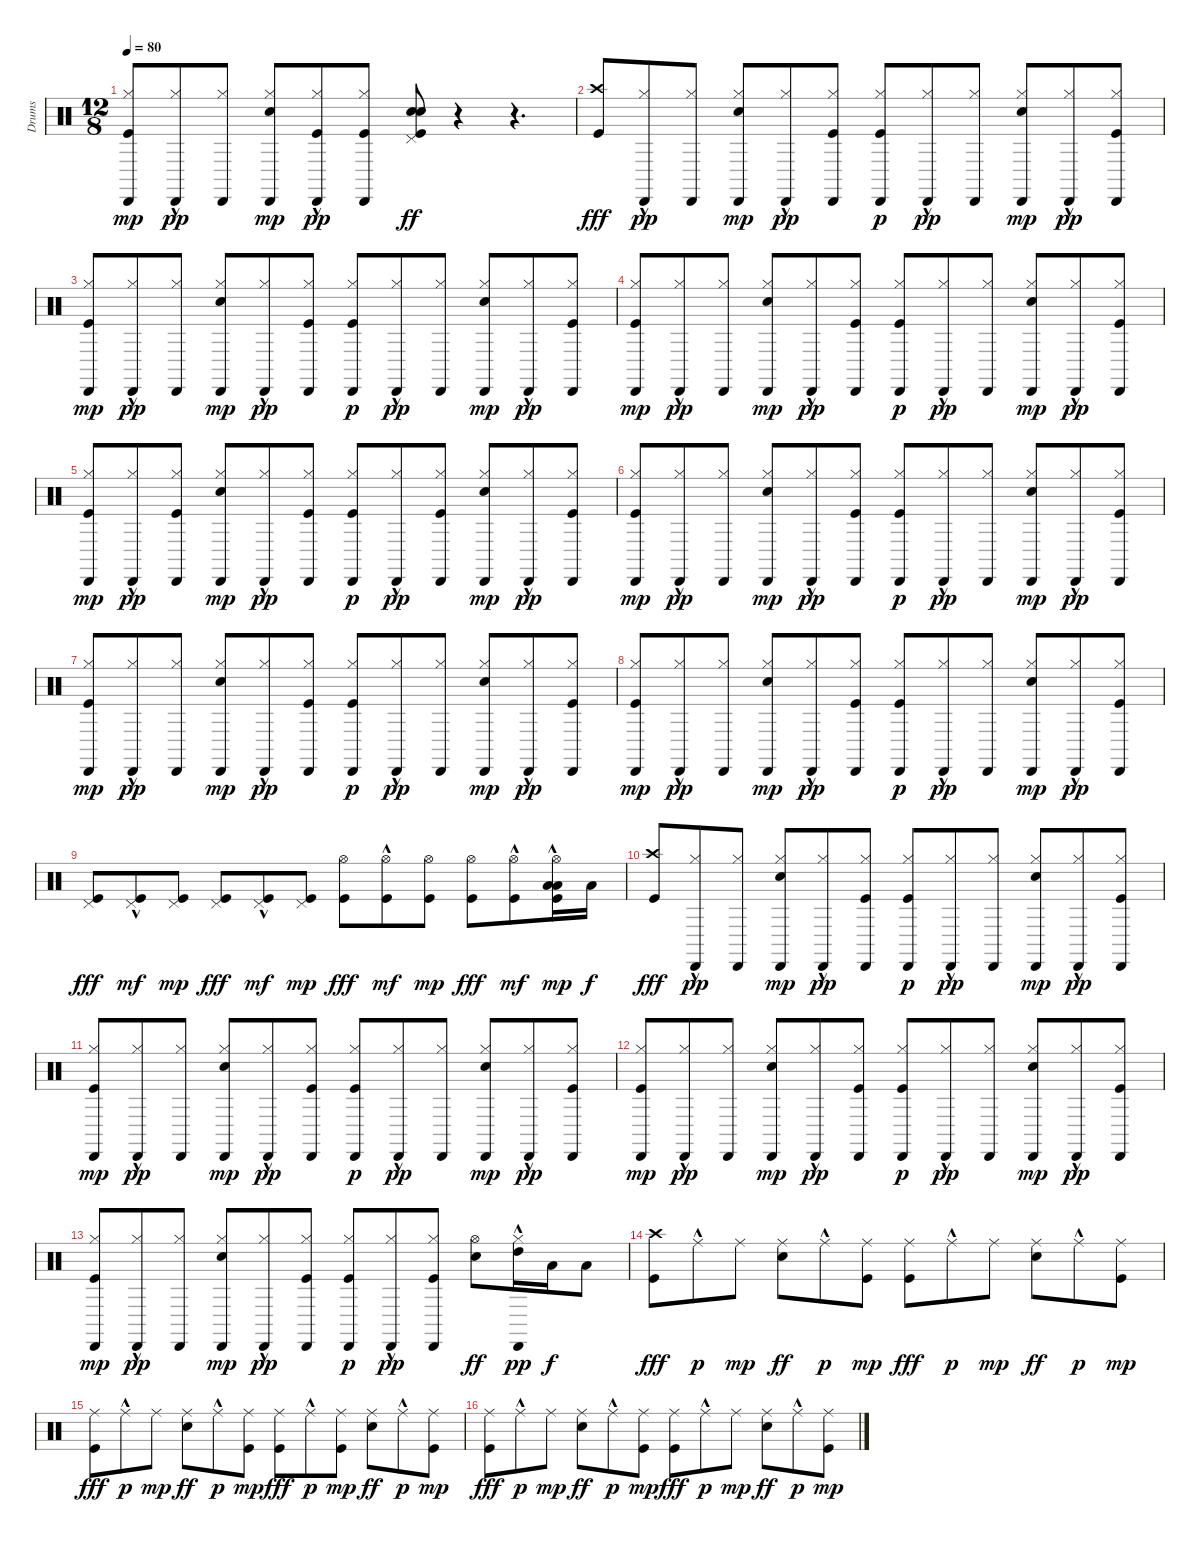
\track ("Drums" "Drums") {instrument percussion}
\staff {score}
\articulation defaults
\ts (12 8)
\tempo 80
\clef neutral
\ks c
("Kick (hit)" "Hi-Hat (closed)" "Cabasa (hit)").8{dy mp} ("Hi-Hat (closed)"{hac} "Cabasa (hit)"{hac}).8{dy pp} ("Hi-Hat (closed)" "Cabasa (hit)").8 ("Snare (hit) 2" "Hi-Hat (closed)" "Cabasa (hit)").8{dy mp} ("Kick (hit)"{hac} "Hi-Hat (closed)"{hac} "Cabasa (hit)"{hac}).8{dy pp} ("Kick (hit)" "Hi-Hat (closed)" "Cabasa (hit)").8 ("Pedal Hi-Hat (hit)" "Snare (hit) 2" "Kick (hit)" "Snare (hit) 2").8{dy ff} r.4 r.4{d} |
("Crash high (hit)" "Kick (hit)").8{dy fff} ("Hi-Hat (closed)"{hac} "Cabasa (hit)"{hac}).8{dy pp} ("Hi-Hat (closed)" "Cabasa (hit)").8 ("Snare (hit) 2" "Hi-Hat (closed)" "Cabasa (hit)").8{dy mp} ("Hi-Hat (closed)"{hac} "Cabasa (hit)"{hac}).8{dy pp} ("Kick (hit)" "Hi-Hat (closed)" "Cabasa (hit)").8 ("Kick (hit)" "Hi-Hat (closed)" "Cabasa (hit)").8{dy p} ("Hi-Hat (closed)"{hac} "Cabasa (hit)"{hac}).8{dy pp} ("Hi-Hat (closed)" "Cabasa (hit)").8 ("Snare (hit) 2" "Hi-Hat (closed)" "Cabasa (hit)").8{dy mp} ("Hi-Hat (closed)"{hac} "Cabasa (hit)"{hac}).8{dy pp} ("Kick (hit)" "Hi-Hat (closed)" "Cabasa (hit)").8 |
("Kick (hit)" "Hi-Hat (closed)" "Cabasa (hit)").8{dy mp} ("Hi-Hat (closed)"{hac} "Cabasa (hit)"{hac}).8{dy pp} ("Hi-Hat (closed)" "Cabasa (hit)").8 ("Snare (hit) 2" "Hi-Hat (closed)" "Cabasa (hit)").8{dy mp} ("Hi-Hat (closed)"{hac} "Cabasa (hit)"{hac}).8{dy pp} ("Kick (hit)" "Hi-Hat (closed)" "Cabasa (hit)").8 ("Kick (hit)" "Hi-Hat (closed)" "Cabasa (hit)").8{dy p} ("Hi-Hat (closed)"{hac} "Cabasa (hit)"{hac}).8{dy pp} ("Hi-Hat (closed)" "Cabasa (hit)").8 ("Snare (hit) 2" "Hi-Hat (closed)" "Cabasa (hit)").8{dy mp} ("Hi-Hat (closed)"{hac} "Cabasa (hit)"{hac}).8{dy pp} ("Kick (hit)" "Hi-Hat (closed)" "Cabasa (hit)").8 |
("Kick (hit)" "Hi-Hat (closed)" "Cabasa (hit)").8{dy mp} ("Hi-Hat (closed)"{hac} "Cabasa (hit)"{hac}).8{dy pp} ("Hi-Hat (closed)" "Cabasa (hit)").8 ("Snare (hit) 2" "Hi-Hat (closed)" "Cabasa (hit)").8{dy mp} ("Hi-Hat (closed)"{hac} "Cabasa (hit)"{hac}).8{dy pp} ("Kick (hit)" "Hi-Hat (closed)" "Cabasa (hit)").8 ("Kick (hit)" "Hi-Hat (closed)" "Cabasa (hit)").8{dy p} ("Hi-Hat (closed)"{hac} "Cabasa (hit)"{hac}).8{dy pp} ("Hi-Hat (closed)" "Cabasa (hit)").8 ("Snare (hit) 2" "Hi-Hat (closed)" "Cabasa (hit)").8{dy mp} ("Hi-Hat (closed)"{hac} "Cabasa (hit)"{hac}).8{dy pp} ("Kick (hit)" "Hi-Hat (closed)" "Cabasa (hit)").8 |
("Kick (hit)" "Hi-Hat (closed)" "Cabasa (hit)").8{dy mp} ("Hi-Hat (closed)"{hac} "Cabasa (hit)"{hac}).8{dy pp} ("Kick (hit)" "Hi-Hat (closed)" "Cabasa (hit)").8 ("Snare (hit) 2" "Hi-Hat (closed)" "Cabasa (hit)").8{dy mp} ("Hi-Hat (closed)"{hac} "Cabasa (hit)"{hac}).8{dy pp} ("Kick (hit)" "Hi-Hat (closed)" "Cabasa (hit)").8 ("Kick (hit)" "Hi-Hat (closed)" "Cabasa (hit)").8{dy p} ("Hi-Hat (closed)"{hac} "Cabasa (hit)"{hac}).8{dy pp} ("Kick (hit)" "Hi-Hat (closed)" "Cabasa (hit)").8 ("Snare (hit) 2" "Hi-Hat (closed)" "Cabasa (hit)").8{dy mp} ("Hi-Hat (closed)"{hac} "Cabasa (hit)"{hac}).8{dy pp} ("Kick (hit)" "Hi-Hat (closed)" "Cabasa (hit)").8 |
("Kick (hit)" "Hi-Hat (closed)" "Cabasa (hit)").8{dy mp} ("Hi-Hat (closed)"{hac} "Cabasa (hit)"{hac}).8{dy pp} ("Hi-Hat (closed)" "Cabasa (hit)").8 ("Snare (hit) 2" "Hi-Hat (closed)" "Cabasa (hit)").8{dy mp} ("Hi-Hat (closed)"{hac} "Cabasa (hit)"{hac}).8{dy pp} ("Kick (hit)" "Hi-Hat (closed)" "Cabasa (hit)").8 ("Kick (hit)" "Hi-Hat (closed)" "Cabasa (hit)").8{dy p} ("Hi-Hat (closed)"{hac} "Cabasa (hit)"{hac}).8{dy pp} ("Hi-Hat (closed)" "Cabasa (hit)").8 ("Snare (hit) 2" "Hi-Hat (closed)" "Cabasa (hit)").8{dy mp} ("Hi-Hat (closed)"{hac} "Cabasa (hit)"{hac}).8{dy pp} ("Kick (hit)" "Hi-Hat (closed)" "Cabasa (hit)").8 |
("Kick (hit)" "Hi-Hat (closed)" "Cabasa (hit)").8{dy mp} ("Hi-Hat (closed)"{hac} "Cabasa (hit)"{hac}).8{dy pp} ("Hi-Hat (closed)" "Cabasa (hit)").8 ("Snare (hit) 2" "Hi-Hat (closed)" "Cabasa (hit)").8{dy mp} ("Hi-Hat (closed)"{hac} "Cabasa (hit)"{hac}).8{dy pp} ("Kick (hit)" "Hi-Hat (closed)" "Cabasa (hit)").8 ("Kick (hit)" "Hi-Hat (closed)" "Cabasa (hit)").8{dy p} ("Hi-Hat (closed)"{hac} "Cabasa (hit)"{hac}).8{dy pp} ("Hi-Hat (closed)" "Cabasa (hit)").8 ("Snare (hit) 2" "Hi-Hat (closed)" "Cabasa (hit)").8{dy mp} ("Hi-Hat (closed)"{hac} "Cabasa (hit)"{hac}).8{dy pp} ("Kick (hit)" "Hi-Hat (closed)" "Cabasa (hit)").8 |
("Kick (hit)" "Hi-Hat (closed)" "Cabasa (hit)").8{dy mp} ("Hi-Hat (closed)"{hac} "Cabasa (hit)"{hac}).8{dy pp} ("Hi-Hat (closed)" "Cabasa (hit)").8 ("Snare (hit) 2" "Hi-Hat (closed)" "Cabasa (hit)").8{dy mp} ("Hi-Hat (closed)"{hac} "Cabasa (hit)"{hac}).8{dy pp} ("Kick (hit)" "Hi-Hat (closed)" "Cabasa (hit)").8 ("Kick (hit)" "Hi-Hat (closed)" "Cabasa (hit)").8{dy p} ("Hi-Hat (closed)"{hac} "Cabasa (hit)"{hac}).8{dy pp} ("Hi-Hat (closed)" "Cabasa (hit)").8 ("Snare (hit) 2" "Hi-Hat (closed)" "Cabasa (hit)").8{dy mp} ("Hi-Hat (closed)"{hac} "Cabasa (hit)"{hac}).8{dy pp} ("Kick (hit)" "Hi-Hat (closed)" "Cabasa (hit)").8 |
("Pedal Hi-Hat (hit)" "Kick (hit)").8{dy fff} ("Pedal Hi-Hat (hit)"{hac} "Kick (hit)"{hac}).8{dy mf} ("Pedal Hi-Hat (hit)" "Kick (hit)").8{dy mp} ("Pedal Hi-Hat (hit)" "Kick (hit)").8{dy fff} ("Pedal Hi-Hat (hit)"{hac} "Kick (hit)"{hac}).8{dy mf} ("Pedal Hi-Hat (hit)" "Kick (hit)").8{dy mp} ("Hi-Hat (open)" "Kick (hit)").8{dy fff} ("Hi-Hat (open)"{hac} "Kick (hit)"{hac}).8{dy mf} ("Hi-Hat (open)" "Kick (hit)").8{dy mp} ("Hi-Hat (open)" "Kick (hit)").8{dy fff} ("Hi-Hat (open)"{hac} "Kick (hit)"{hac}).8{dy mf} ("Hi-Hat (open)"{hac} "Low Floor Tom (hit)" "Low Tom (hit)"{hac} "Kick (hit)"{hac}).16{dy mp} "Low Floor Tom (hit)".16{dy f} |
("Crash high (hit)" "Kick (hit)").8{dy fff} ("Hi-Hat (closed)"{hac} "Cabasa (hit)"{hac}).8{dy pp} ("Hi-Hat (closed)" "Cabasa (hit)").8 ("Snare (hit) 2" "Hi-Hat (closed)" "Cabasa (hit)").8{dy mp} ("Hi-Hat (closed)"{hac} "Cabasa (hit)"{hac}).8{dy pp} ("Kick (hit)" "Hi-Hat (closed)" "Cabasa (hit)").8 ("Kick (hit)" "Hi-Hat (closed)" "Cabasa (hit)").8{dy p} ("Hi-Hat (closed)"{hac} "Cabasa (hit)"{hac}).8{dy pp} ("Hi-Hat (closed)" "Cabasa (hit)").8 ("Snare (hit) 2" "Hi-Hat (closed)" "Cabasa (hit)").8{dy mp} ("Hi-Hat (closed)"{hac} "Cabasa (hit)"{hac}).8{dy pp} ("Kick (hit)" "Hi-Hat (closed)" "Cabasa (hit)").8 |
("Kick (hit)" "Hi-Hat (closed)" "Cabasa (hit)").8{dy mp} ("Hi-Hat (closed)"{hac} "Cabasa (hit)"{hac}).8{dy pp} ("Hi-Hat (closed)" "Cabasa (hit)").8 ("Snare (hit) 2" "Hi-Hat (closed)" "Cabasa (hit)").8{dy mp} ("Hi-Hat (closed)"{hac} "Cabasa (hit)"{hac}).8{dy pp} ("Kick (hit)" "Hi-Hat (closed)" "Cabasa (hit)").8 ("Kick (hit)" "Hi-Hat (closed)" "Cabasa (hit)").8{dy p} ("Hi-Hat (closed)"{hac} "Cabasa (hit)"{hac}).8{dy pp} ("Hi-Hat (closed)" "Cabasa (hit)").8 ("Snare (hit) 2" "Hi-Hat (closed)" "Cabasa (hit)").8{dy mp} ("Hi-Hat (closed)"{hac} "Cabasa (hit)"{hac}).8{dy pp} ("Kick (hit)" "Hi-Hat (closed)" "Cabasa (hit)").8 |
("Kick (hit)" "Hi-Hat (closed)" "Cabasa (hit)").8{dy mp} ("Hi-Hat (closed)"{hac} "Cabasa (hit)"{hac}).8{dy pp} ("Hi-Hat (closed)" "Cabasa (hit)").8 ("Snare (hit) 2" "Hi-Hat (closed)" "Cabasa (hit)").8{dy mp} ("Hi-Hat (closed)"{hac} "Cabasa (hit)"{hac}).8{dy pp} ("Kick (hit)" "Hi-Hat (closed)" "Cabasa (hit)").8 ("Kick (hit)" "Hi-Hat (closed)" "Cabasa (hit)").8{dy p} ("Hi-Hat (closed)"{hac} "Cabasa (hit)"{hac}).8{dy pp} ("Hi-Hat (closed)" "Cabasa (hit)").8 ("Snare (hit) 2" "Hi-Hat (closed)" "Cabasa (hit)").8{dy mp} ("Hi-Hat (closed)"{hac} "Cabasa (hit)"{hac}).8{dy pp} ("Kick (hit)" "Hi-Hat (closed)" "Cabasa (hit)").8 |
("Kick (hit)" "Hi-Hat (closed)" "Cabasa (hit)").8{dy mp} ("Hi-Hat (closed)"{hac} "Cabasa (hit)"{hac}).8{dy pp} ("Hi-Hat (closed)" "Cabasa (hit)").8 ("Snare (hit) 2" "Hi-Hat (closed)" "Cabasa (hit)").8{dy mp} ("Hi-Hat (closed)"{hac} "Cabasa (hit)"{hac}).8{dy pp} ("Kick (hit)" "Hi-Hat (closed)" "Cabasa (hit)").8 ("Kick (hit)" "Hi-Hat (closed)" "Cabasa (hit)").8{dy p} ("Hi-Hat (closed)"{hac} "Cabasa (hit)"{hac}).8{dy pp} ("Kick (hit)" "Hi-Hat (closed)" "Cabasa (hit)").8 ("Hi-Hat (open)" "Snare (hit) 2").8{dy ff} ("High Tom (hit)" "Hi-Hat (closed)"{hac} "Cabasa (hit)"{hac}).16{dy pp} "Low Tom (hit)".16{dy f} "Low Floor Tom (hit)".8 |
("Crash high (hit)" "Kick (hit)").8{dy fff} "Ride (middle)"{hac}.8{dy p} "Ride (middle)".8{dy mp} ("Ride (middle)" "Snare (hit) 2").8{dy ff} "Ride (middle)"{hac}.8{dy p} ("Ride (middle)" "Kick (hit)").8{dy mp} ("Ride (middle)" "Kick (hit)").8{dy fff} "Ride (middle)"{hac}.8{dy p} "Ride (middle)".8{dy mp} ("Ride (middle)" "Snare (hit) 2").8{dy ff} "Ride (middle)"{hac}.8{dy p} ("Ride (middle)" "Kick (hit)").8{dy mp} |
("Ride (middle)" "Kick (hit)").8{dy fff} "Ride (middle)"{hac}.8{dy p} "Ride (middle)".8{dy mp} ("Ride (middle)" "Snare (hit) 2").8{dy ff} "Ride (middle)"{hac}.8{dy p} ("Ride (middle)" "Kick (hit)").8{dy mp} ("Ride (middle)" "Kick (hit)").8{dy fff} "Ride (middle)"{hac}.8{dy p} ("Ride (middle)" "Kick (hit)").8{dy mp} ("Ride (middle)" "Snare (hit) 2").8{dy ff} "Ride (middle)"{hac}.8{dy p} ("Ride (middle)" "Kick (hit)").8{dy mp} |
("Ride (middle)" "Kick (hit)").8{dy fff} "Ride (middle)"{hac}.8{dy p} "Ride (middle)".8{dy mp} ("Ride (middle)" "Snare (hit) 2").8{dy ff} "Ride (middle)"{hac}.8{dy p} ("Ride (middle)" "Kick (hit)").8{dy mp} ("Ride (middle)" "Kick (hit)").8{dy fff} "Ride (middle)"{hac}.8{dy p} "Ride (middle)".8{dy mp} ("Ride (middle)" "Snare (hit) 2").8{dy ff} "Ride (middle)"{hac}.8{dy p} ("Ride (middle)" "Kick (hit)").8{dy mp}
